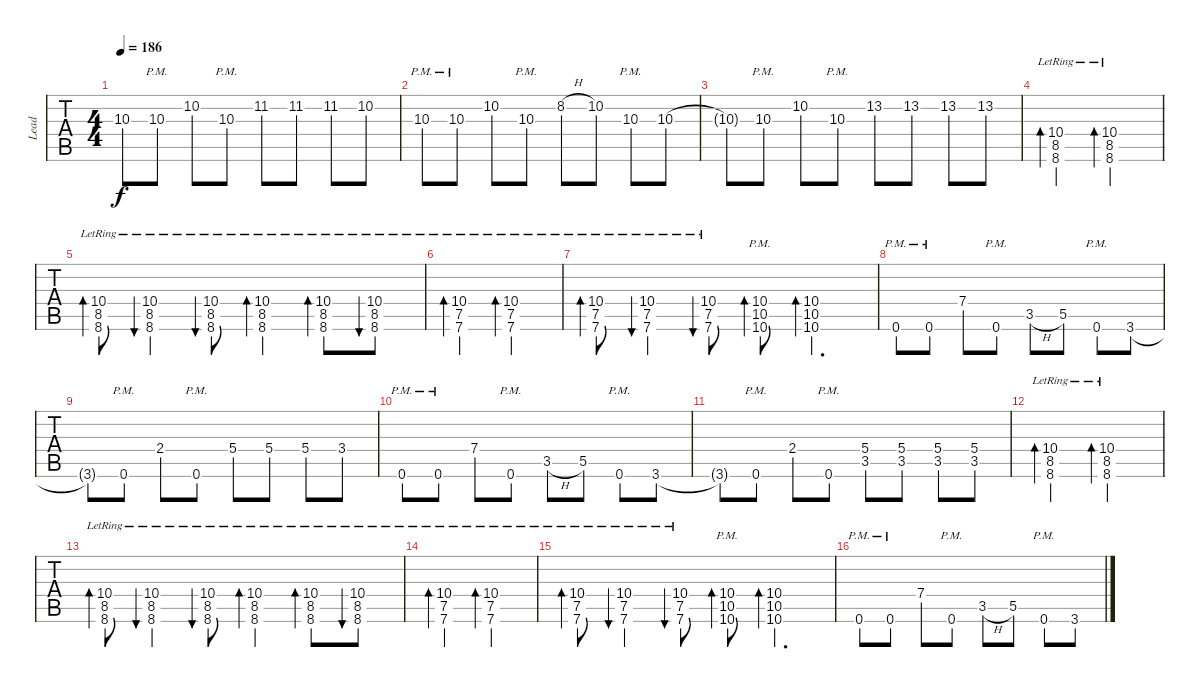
\track ("Lead" "Lead") {instrument distortionguitar}
\staff {tabs}
\tuning (Eb4 Bb3 Gb3 Db3 Ab2 Db2) {hide}
\ts (4 4)
\tempo 186
\clef g2
\ks db
10.3{t}.8{dy f} 10.3{pm}.8 10.2.8 10.3{pm}.8 11.2.8 11.2.8 11.2.8 10.2.8 |
10.3{pm}.8 10.3{pm}.8 10.2.8 10.3{pm}.8 8.2{h}.8 10.2.8 10.3{pm}.8 10.3.8 |
10.3{t}.8 10.3{pm}.8 10.2.8 10.3{pm}.8 13.2.8 13.2.8 13.2.8 13.2.8 |
(10.4{lr} 8.5{lr} 8.6{lr}).2{bd 60} (10.4{lr} 8.5{lr} 8.6{lr}).2{bd 60} |
(10.4{lr} 8.5{lr} 8.6{lr}).8{bd 60} (10.4{lr} 8.5{lr} 8.6{lr}).4{bu 60} (10.4{lr} 8.5{lr} 8.6{lr}).8{bu 60} (10.4{lr} 8.5{lr} 8.6{lr}).4{bd 60} (10.4{lr} 8.5{lr} 8.6{lr}).8{bd 60} (10.4{lr} 8.5{lr} 8.6{lr}).8{bu 60} |
(10.4{lr} 7.5{lr} 7.6{lr}).2{bd 60} (10.4{lr} 7.5{lr} 7.6{lr}).2{bd 60} |
(10.4{lr} 7.5{lr} 7.6{lr}).8{bd 60} (10.4{lr} 7.5{lr} 7.6{lr}).4{bu 60} (10.4{lr} 7.5{lr} 7.6{lr}).8{bu 60} (10.4{pm} 10.5{pm} 10.6{pm}).8{bd 60} (10.4 10.5 10.6).4{d bd 60} |
0.6{pm}.8 0.6{pm}.8 7.4.8 0.6{pm}.8 3.5{h}.8 5.5.8 0.6{pm}.8 3.6.8 |
3.6{t}.8 0.6{pm}.8 2.4.8 0.6{pm}.8 5.4.8 5.4.8 5.4.8 3.4.8 |
0.6{pm}.8 0.6{pm}.8 7.4.8 0.6{pm}.8 3.5{h}.8 5.5.8 0.6{pm}.8 3.6.8 |
3.6{t}.8 0.6{pm}.8 2.4.8 0.6{pm}.8 (5.4 3.5).8 (5.4 3.5).8 (5.4 3.5).8 (5.4 3.5).8 |
(10.4{lr} 8.5{lr} 8.6{lr}).2{bd 60} (10.4{lr} 8.5{lr} 8.6{lr}).2{bd 60} |
(10.4{lr} 8.5{lr} 8.6{lr}).8{bd 60} (10.4{lr} 8.5{lr} 8.6{lr}).4{bu 60} (10.4{lr} 8.5{lr} 8.6{lr}).8{bu 60} (10.4{lr} 8.5{lr} 8.6{lr}).4{bd 60} (10.4{lr} 8.5{lr} 8.6{lr}).8{bd 60} (10.4{lr} 8.5{lr} 8.6{lr}).8{bu 60} |
(10.4{lr} 7.5{lr} 7.6{lr}).2{bd 60} (10.4{lr} 7.5{lr} 7.6{lr}).2{bd 60} |
(10.4{lr} 7.5{lr} 7.6{lr}).8{bd 60} (10.4{lr} 7.5{lr} 7.6{lr}).4{bu 60} (10.4{lr} 7.5{lr} 7.6{lr}).8{bu 60} (10.4{pm} 10.5{pm} 10.6{pm}).8{bd 60} (10.4 10.5 10.6).4{d bd 60} |
0.6{pm}.8 0.6{pm}.8 7.4.8 0.6{pm}.8 3.5{h}.8 5.5.8 0.6{pm}.8 3.6.8
